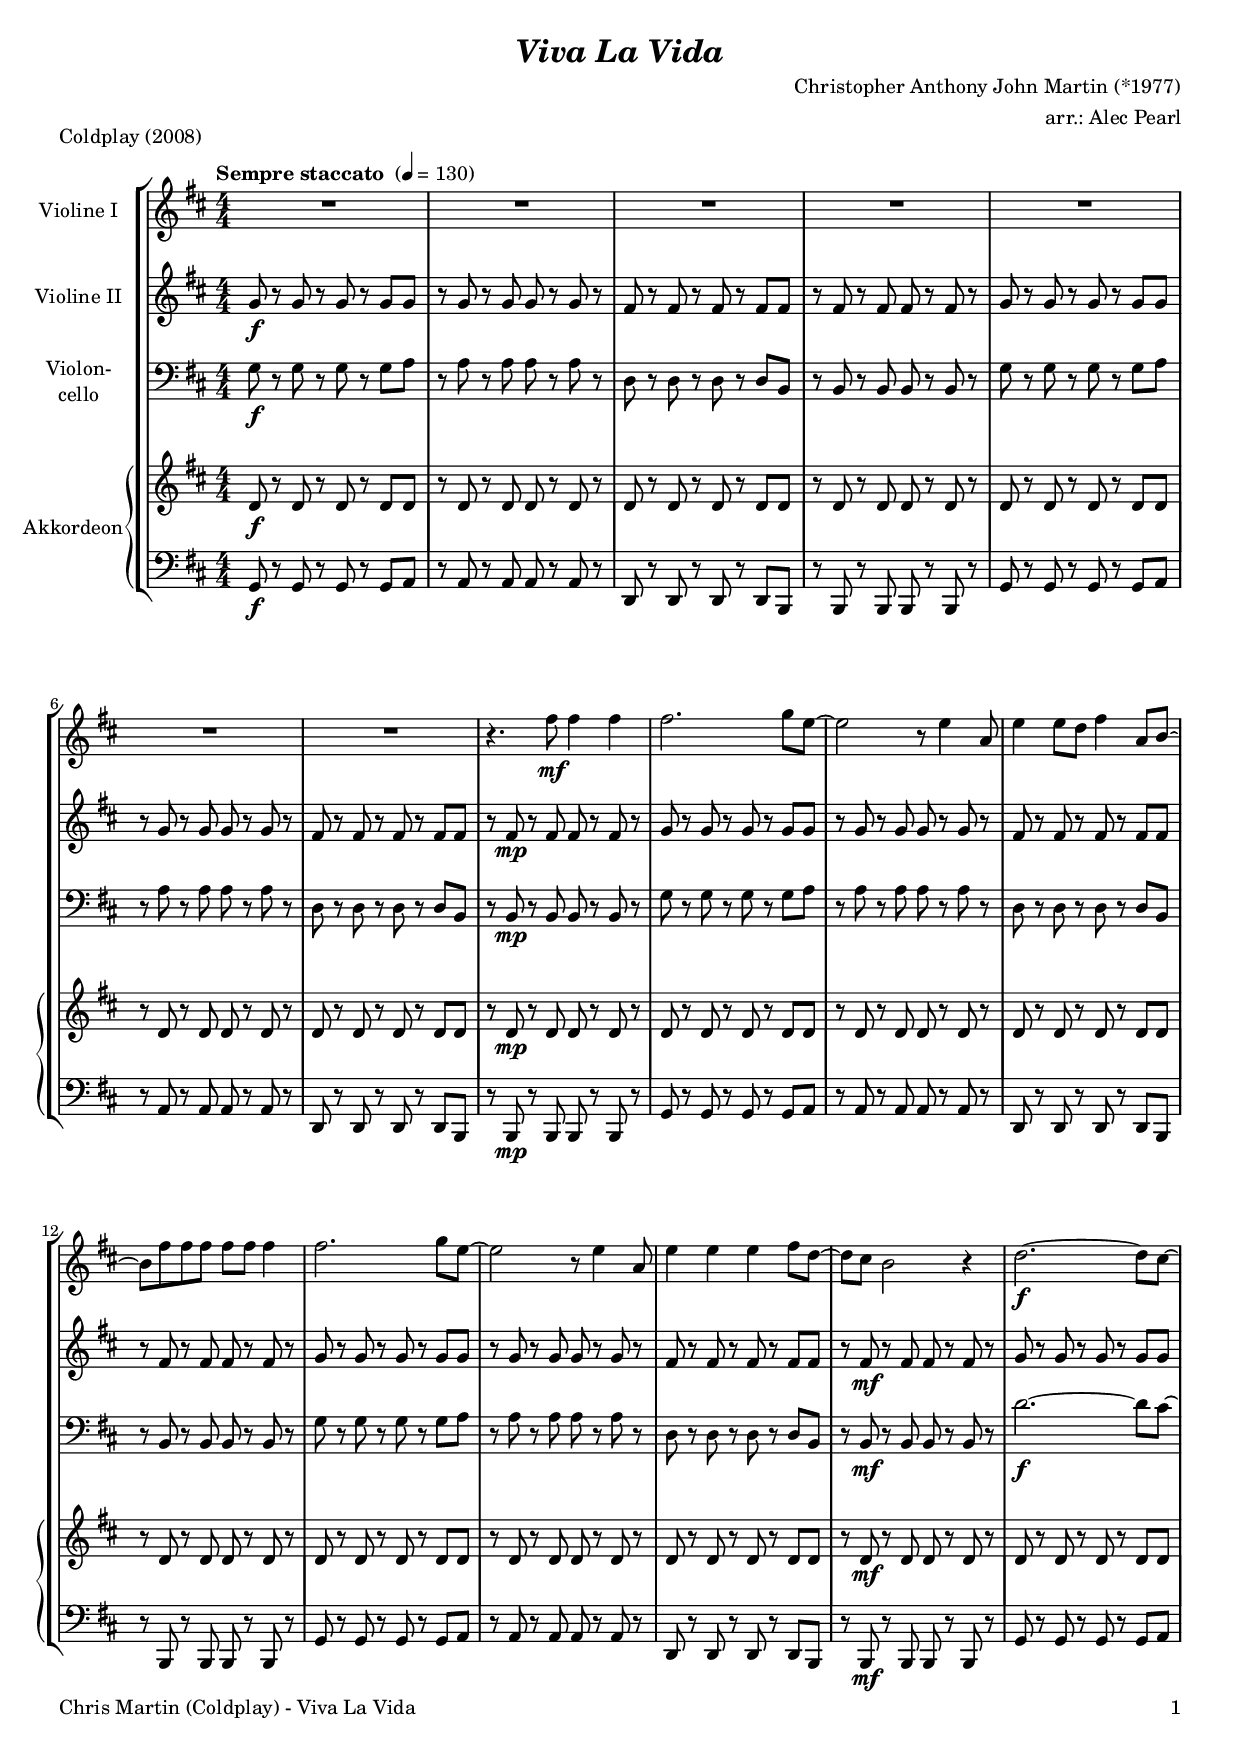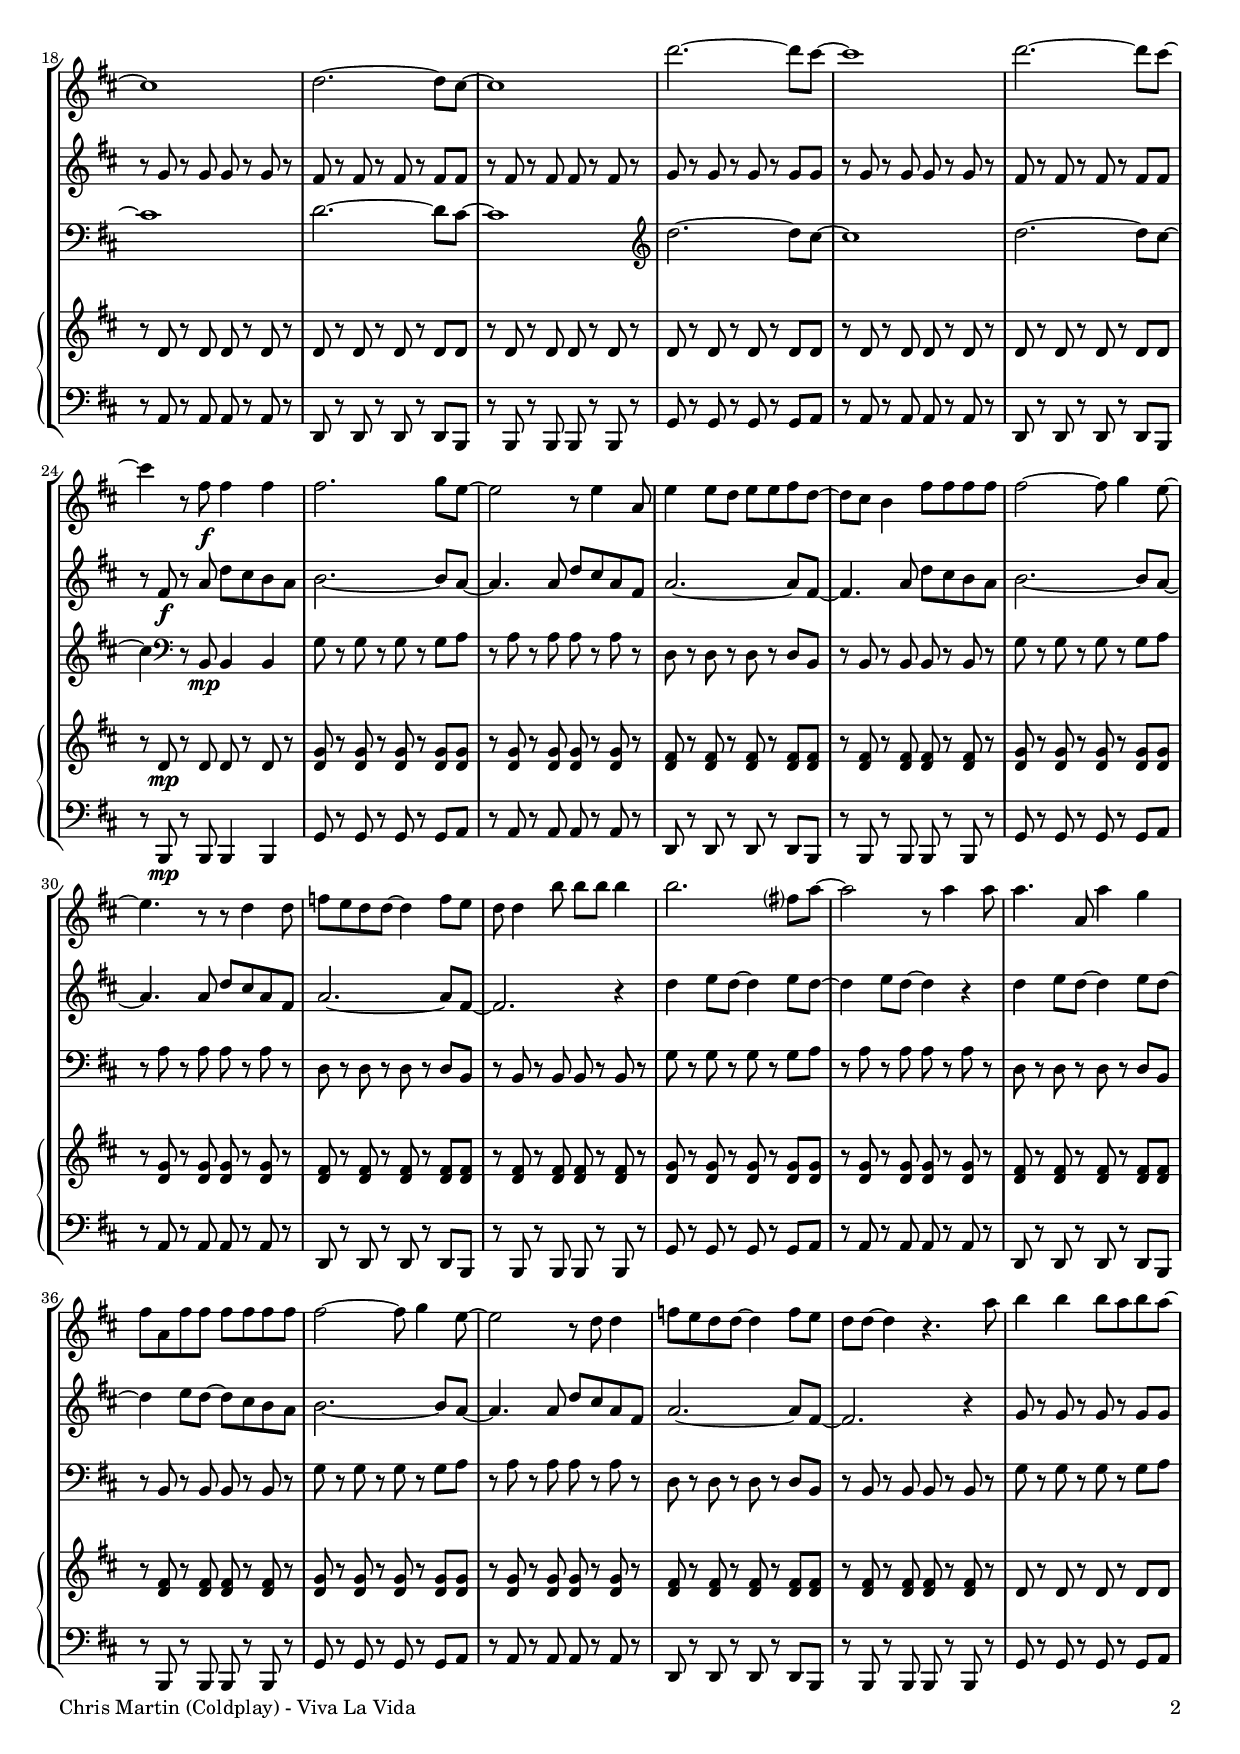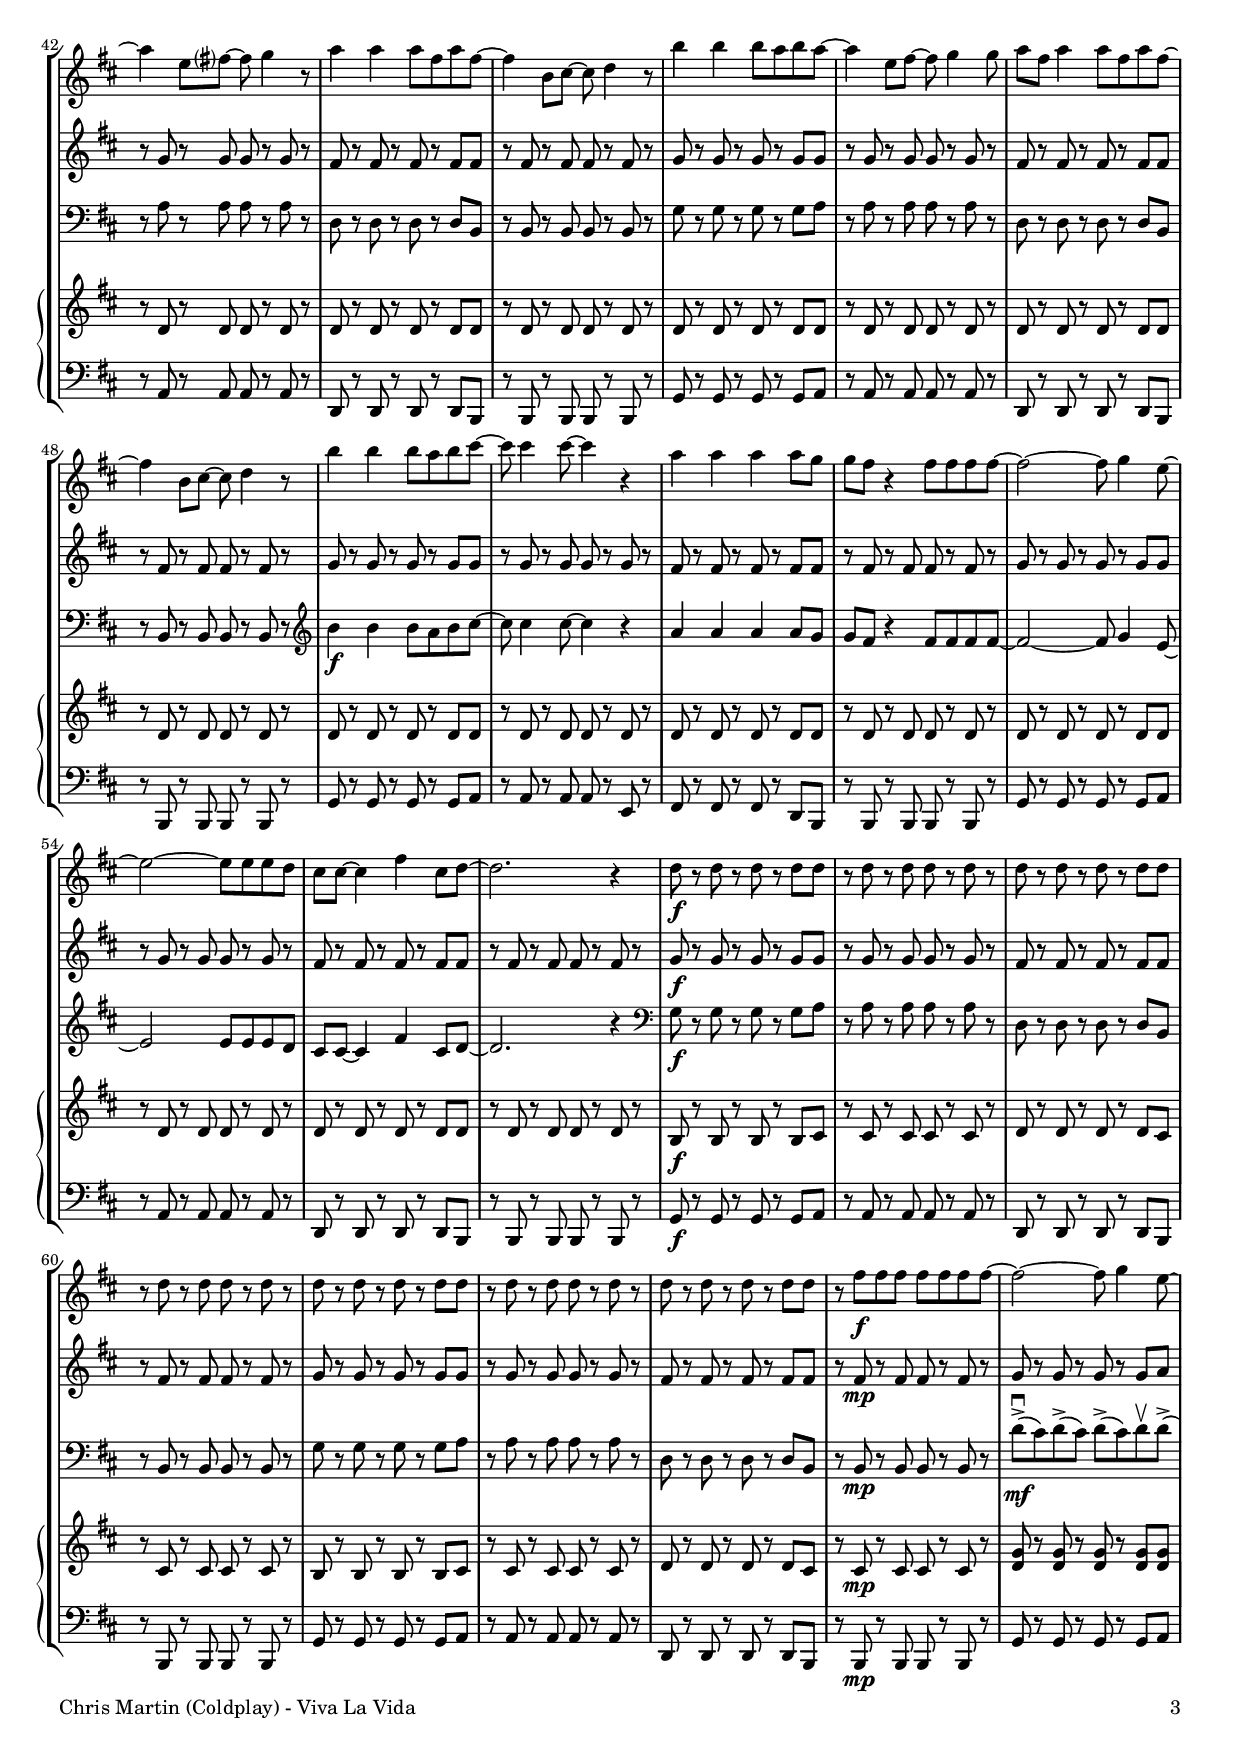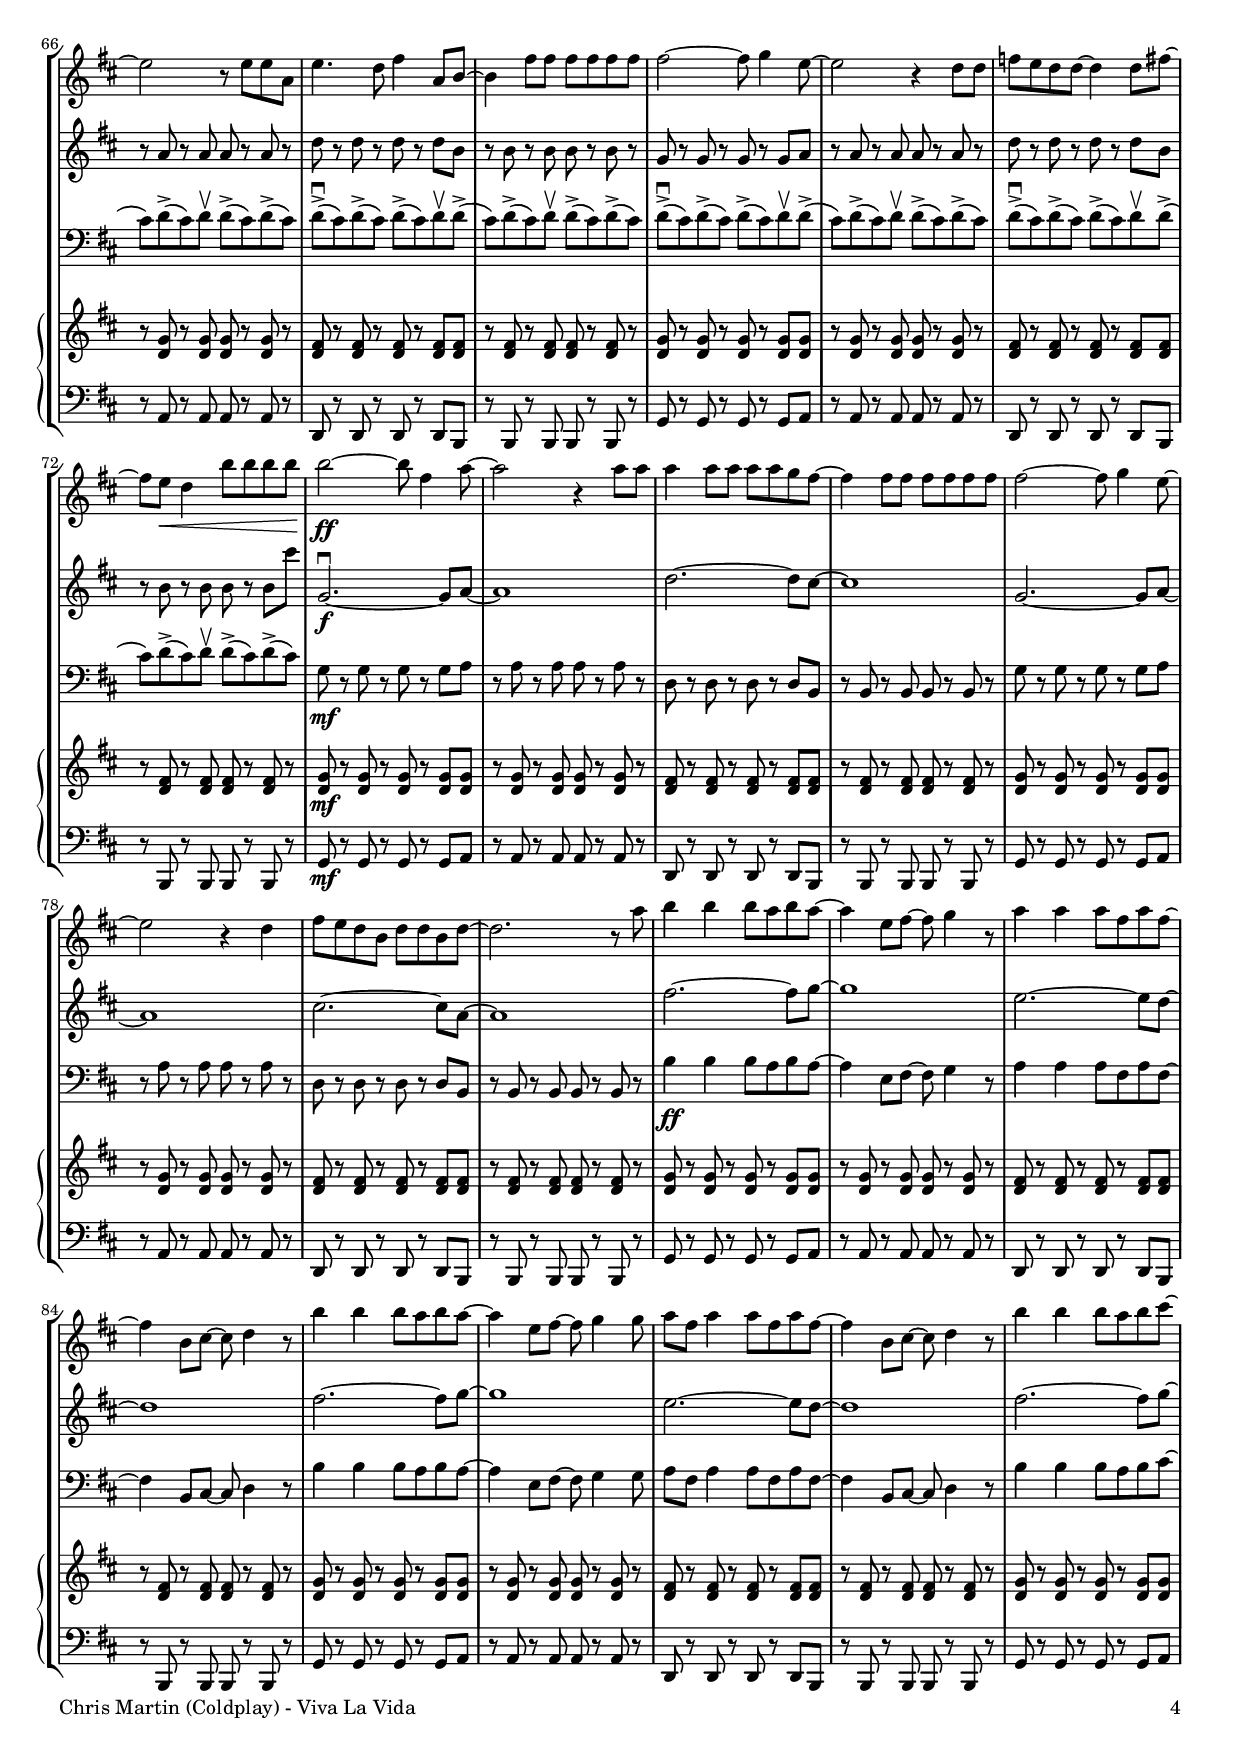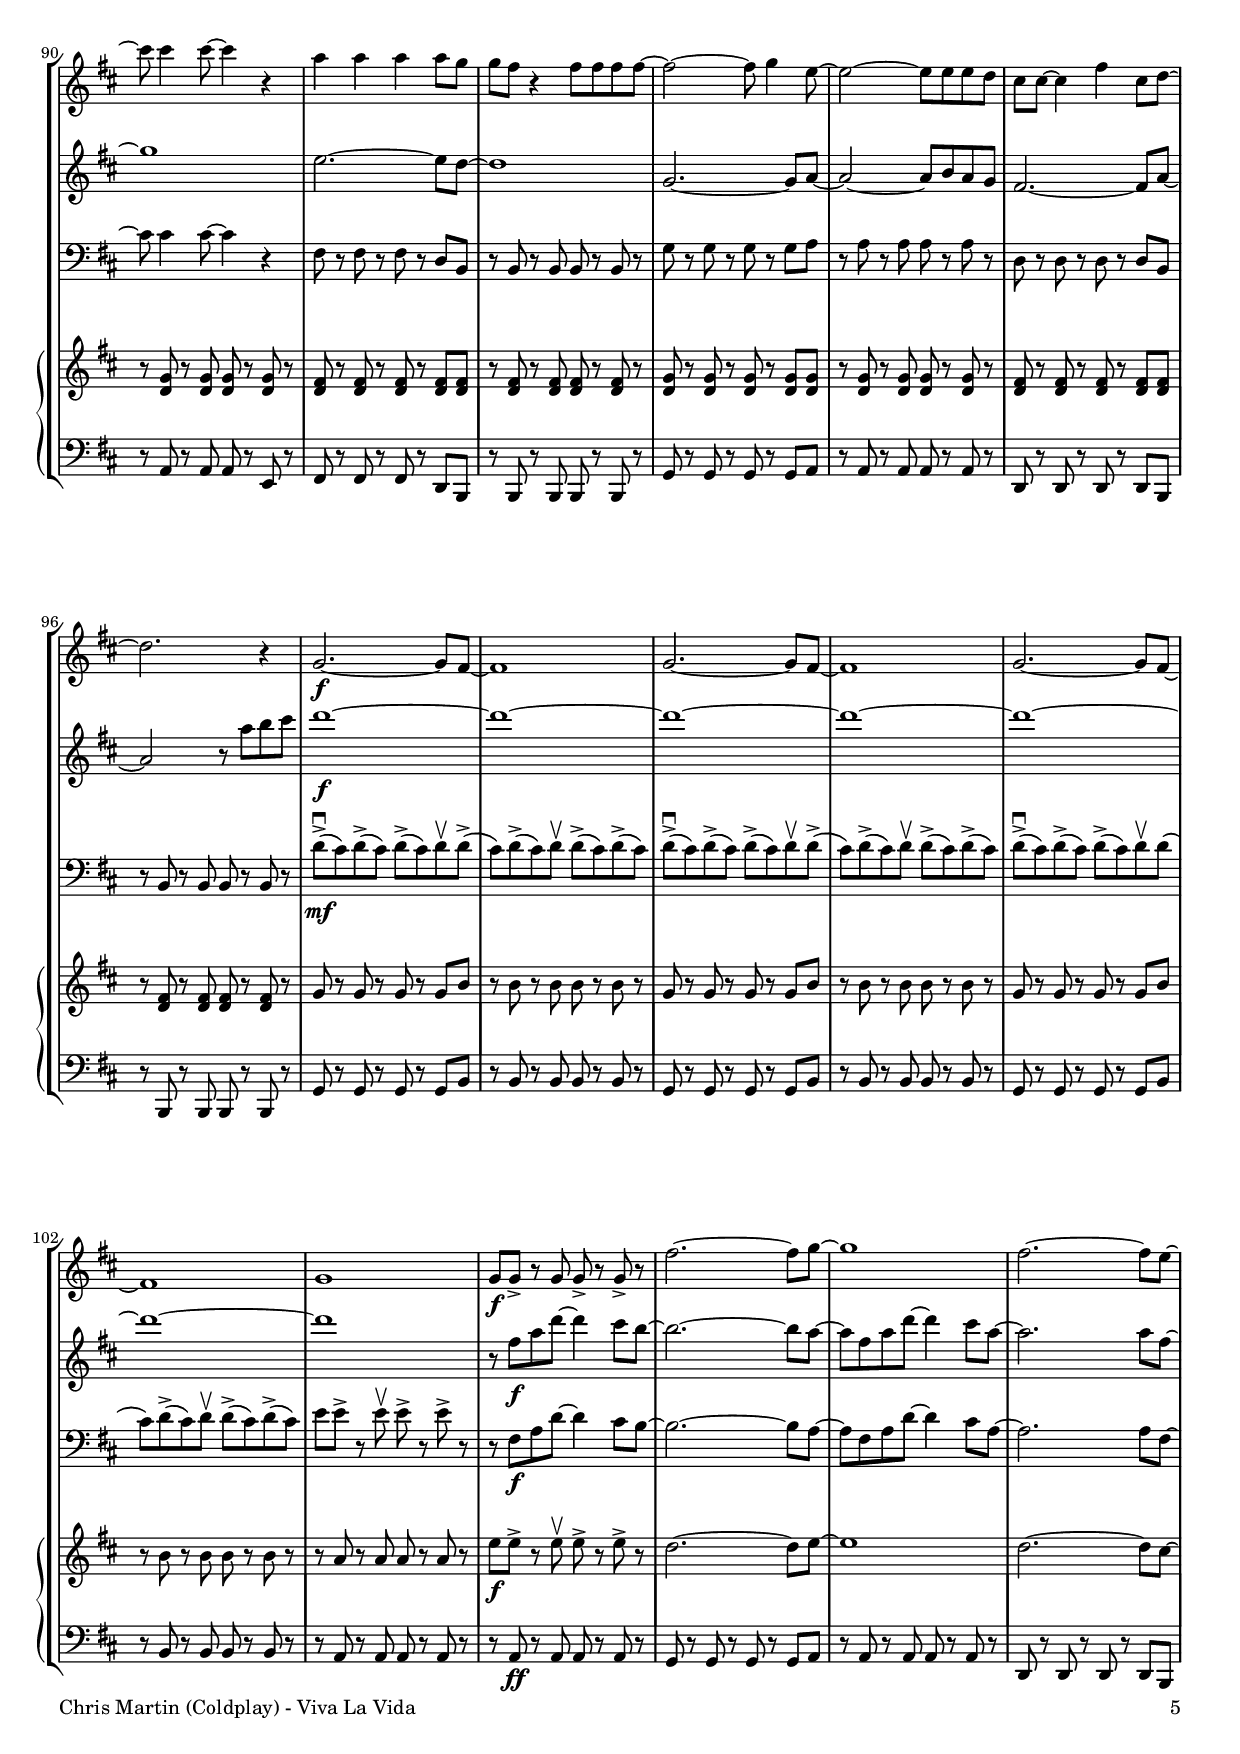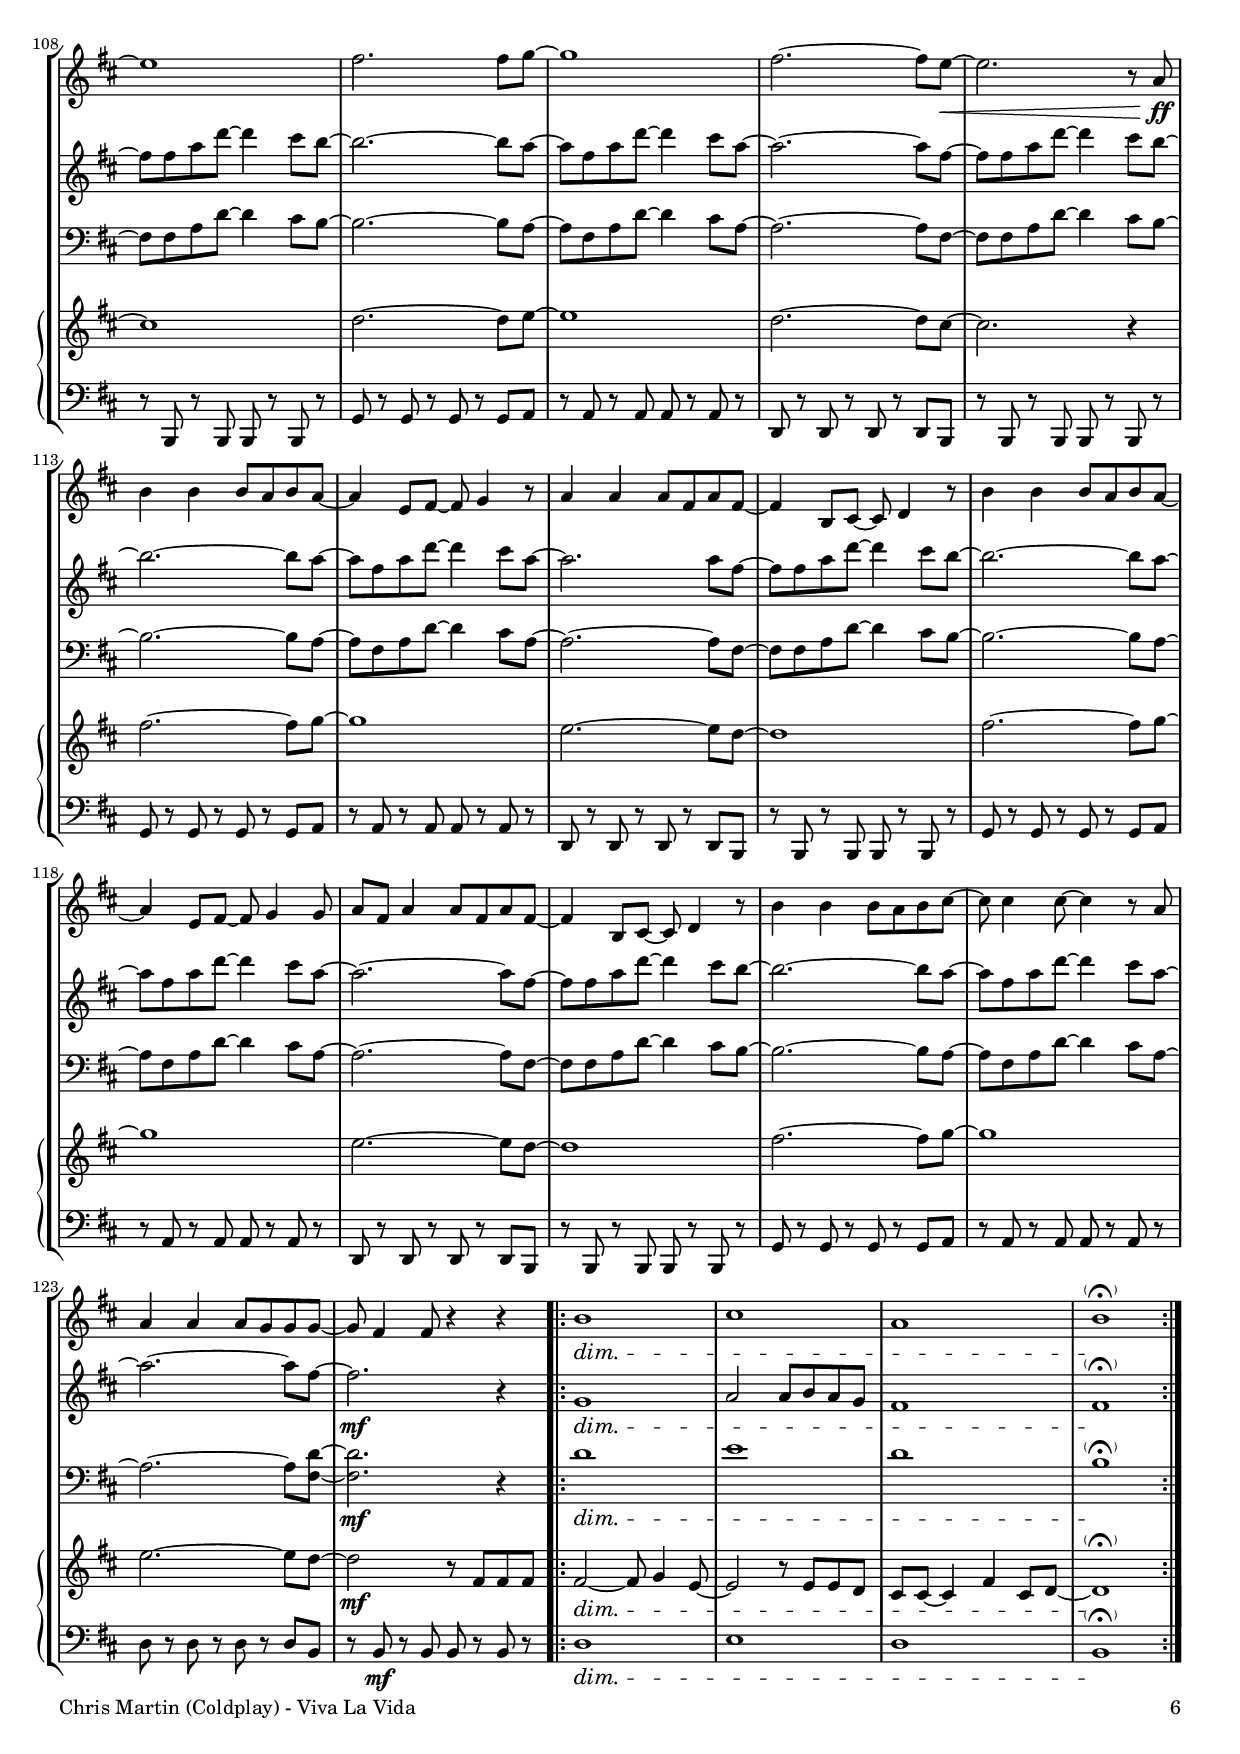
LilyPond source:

\version "2.24.4"
\include "deutsch.ly"

#(set-global-staff-size 17.25)

\header {
  title       = \markup \bold \italic "Viva La Vida"
  composer    = "Christopher Anthony John Martin (*1977)"
  arranger    = "arr.: Alec Pearl"
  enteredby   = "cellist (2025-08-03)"
  piece       = "Coldplay (2008)"
}

voiceconsts = {
  \key c \major
  \time 4/4
  \numericTimeSignature
  \compressEmptyMeasures
% Set default beaming for all staves
%  \set Timing.beamExceptions = #'()
%  \set Timing.baseMoment     = #(ly:make-moment 1 4)
%  \set Timing.beatStructure  = #'(1 1 1)
  \tempo "Sempre staccato " 4=130
}

mipz = "pizzicato strings"
mivl = "violin"
miba = "cello"
% mikl = "bright acoustic"
% mikl = "church organ"
mikl = "concertina"

va = \relative c'' {
  \voiceconsts

  R1*7
  r4. e8\mf e4 e
  e2. f8 d~
  d2 r8 d4 g,8
  d'4 d8 c e4 g,8 a~
  a e' e e e e e4
  e2. f8 d~
  d2 r8 d4 g,8

  d'4 d d e8 c~
  c h a2 r4
  c2.~\f c8 h~
  h1
  c2.~ c8 h~
  h1
  c'2.~ c8 h~
  h1
  c2.~ c8 h~
  h4 r8 e,\f e4 e

  e2. f8 d~
  d2 r8 d4 g,8
  d'4 d8 c d d e c~
  c h a4 e'8 e e e
  e2~ e8 f4 d8~
  d4. r8 r c4 c8
  es d c c~ c4 es8 d

  c c4 a'8 a a a4
  a2. e?8 g~
  g2 r8 g4 g8
  g4. g,8 g'4 f
  e8 g, e' e e e e e
  e2~ e8 f4 d8~
  d2 r8 c c4

  es8 d c c~ c4 es8 d
  c c~ c4 r4. g'8
  a4 a a8 g a g~
  g4 d8 e?~ e f4 r8
  g4 g g8 e g e~
  e4 a,8 h~ h c4 r8
  a'4 a a8 g a g~

  g4 d8 e~ e f4 f8
  g e g4 g8 e g e~
  e4 a,8 h~ h c4 r8
  a'4 a a8 g a h~
  h h4 h8~ h4 r
  g g g g8 f

  f e r4 e8 e e e~
  e2~ e8 f4 d8~
  d2~ d8 d d c
  h h~ h4 e h8 c~
  c2. r4
  c8\f r c r c r c c
  r c r c c r c r

  c r c r c r c c
  r c r c c r c r
  c r c r c r c c
  r c r c c r c r
  c r c r c r c c
  r e\f e e e e e e~

  e2~ e8 f4 d8~
  d2 r8 d d g,
  d'4. c8 e4 g,8 a~
  a4 e'8 e e e e e
  e2~ e8 f4 d8~
  d2 r4 c8 c
  es d c c~ c4 c8 e~

  e d\< c4 a'8 a a a\!
  a2~\ff a8 e4 g8~
  g2 r4 g8 g
  g4 g8 g g g f e~
  e4 e8 e e e e e
  e2~ e8 f4 d8~
  d2 r4 c

  e8 d c a c c a c~
  c2. r8 g'
  a4 a a8 g a g~
  g4 d8 e~ e f4 r8
  g4 g g8 e g e~
  e4 a,8 h~ h c4 r8
  a'4 a a8 g a g~

  g4 d8 e~ e f4 f8
  g8 e g4 g8 e g e~
  e4 a,8 h~ h c4 r8
  a'4 a a8 g a h~
  h h4 h8~ h4 r
  g g g g8 f

  f e r4 e8 e e e~
  e2~ e8 f4 d8~
  d2~ d8 d d c
  h h~ h4 e h8 c~
  c2. r4
  f,2.~\f f8 e~
  e1
  f2.~ f8 e~
  e1

  f2.~ f8 e~
  e1
  f
  f8\f f-> r f f-> r f-> r
  e'2.~ e8 f~
  f1
  e2.~ e8 d~
  d1
  e2. e8 f~
  f1

  e2.~ e8 d~\<
  d2. r8 g,\!\ff
  a4 a a8 g a g~
  g4 d8 e~ e f4 r8
  g4 g g8 e g e~
  e4 a,8 h~ h c4 r8
  a'4 a a8 g a g~

  g4 d8 e~ e f4 f8
  g e g4 g8 e g e~
  e4 a,8 h~ h c4 r8
  a'4 a a8 g a h~
  h h4 h8~ h4 r8 g
  g4 g g8 f f f~

  f e4 e8 r4 r
  \repeat volta 2 {
    a1\dim
    h
    g
    a\parenthesize\fermata\!
  }
}

vb = \relative c' {
  \voiceconsts

  f8\f r f r f r f f
  r f r f f r f r
  e r e r e r e e
  r e r e e r e r
  f r f r f r f f

  r f r f f r f r
  e r e r e r e e
  r e\mp r e e r e r
  f r f r f r f f
  r f r f f r f r

  e r e r e r e e
  r e r e e r e r
  f r f r f r f f
  r f r f f r f r
  e r e r e r e e

  r e\mf r e e r e r
  f r f r f r f f
  r f r f f r f r
  e r e r e r e e
  r e r e e r e r

  f r f r f r f f
  r f r f f r f r
  e r e r e r e e
  r e\f r g c h a g
  a2.~ a8 g~
  g4. g8 c h g e

  g2.~ g8 e~
  e4. g8 c h a g
  a2.~ a8 g~
  g4. g8 c h g e
  g2.~ g8 e~
  e2. r4
  c' d8 c~ c4 d8 c~
  c4 d8 c~ c4 r

  c d8 c~ c4 d8 c~
  c4 d8 c~ c h a g
  a2.~ a8 g~
  g4. g8 c h g e
  g2.~ g8 e~
  e2. r4
  f8 r f r f r f f

  r f r f f r f r
  e r e r e r e e
  r e r e e r e r
  f r f r f r f f
  r f r f f r f r

  e r e r e r e e
  r e r e e r e r
  f r f r f r f f
  r f r f f r f r
  e r e r e r e e

  r e r e e r e r
  f r f r f r f f
  r f r f f r f r
  e r e r e r e e
  r e r e e r e r

  f\f r f r f r f f
  r f r f f r f r
  e r e r e r e e
  r e r e e r e r
  f r f r f r f f

  r f r f f r f r
  e r e r e r e e
  r e\mp r e e r e r
  f r f r f r f g
  r g r g g r g r

  c r c r c r c a
  r a r a a r a r
  f r f r f r f g
  r g r g g r g r
  c r c r c r c a

  r a r a a r a h'
  f,2.~\downbow\f f8 g~
  g1
  c2.~ c8 h~
  h1
  f2.~ f8 g~
  g1
  h2.~ h8 g~
  g1
  e'2.~ e8 f~

  f1
  d2.~ d8 c~
  c1
  e2.~ e8 f~
  f1
  d2.~ d8 c~
  c1
  e2.~ e8 f~
  f1
  d2.~ d8 c~
  c1

  f,2.~ f8 g~
  g2~ g8 a g f
  e2.~ e8 g~
  g2 r8 g' a h
  c1~\f
  c~
  c~
  c~
  c~
  c~
  c

  r8 e,\f g c~ c4 h8 a~
  a2.~ a8 g~
  g e g c~
  c4 h8 g~
  g2. g8 e~
  e e g c~ c4 h8 a~
  a2.~ a8 g~
  g e g c~ c4 h8 g~

  g2.~ g8 e~
  e e g c~ c4 h8 a~
  a2.~ a8 g~
  g e g c~ c4 h8 g~
  g2. g8 e~
  e e g c~ c4 h8 a~
  a2.~ a8 g~

  g e g c~ c4 h8 g~
  g2.~ g8 e~
  e e g c~ c4 h8 a~
  a2.~ a8 g~
  g e g c~ c4 h8 g~
  g2.~ g8 e~
  e2.\mf r4
  \repeat volta 2 {
    f,1\dim

    g2 g8 a g f
    e1
    e\parenthesize\fermata\!
  }
}

vc = \relative c {
  \voiceconsts
  \clef "bass"
  
  f8\f r f r f r f g
  r g r g g r g r
  c, r c r c r c a
  r a r a a r a r
  f' r f r f r f g

  r g r g g r g r
  c, r c r c r c a
  r a\mp r a a r a r
  f' r f r f r f g
  r g r g g r g r

  c, r c r c r c a
  r a r a a r a r
  f' r f r f r f g
  r g r g g r g r
  c, r c r c r c a

  r a\mf r a a r a r
  c'2.~\f c8 h~
  h1
  c2.~ c8 h~
  h1 \clef "treble"
  c'2.~ c8 h~
  h1
  c2.~ c8 h~ h4 \clef "bass" r8 a,,\mp a4 a

  f'8 r f r f r f g
  r g r g g r g r
  c, r c r c r c a
  r a r a a r a r
  f' r f r f r f g
  r g r g g r g r

  c, r c r c r c a
  r a r a a r a r
  f' r f r f r f g
  r g r g g r g r
  c, r c r c r c a

  r a r a a r a r
  f' r f r f r f g
  r g r g g r g r
  c, r c r c r c a
  r a r a a r a r

  f' r f r f r f g
  r g r g g r g r
  c, r c r c r c a
  r a r a a r a r
  f' r f r f r f g
  r g r g g r g r

  c, r c r c r c a
  r a r a a r a r \clef "treble"
  a''4\f a a8 g a h~
  h h4 h8~ h4 r
  g g g g8 f
  f e r4 e8 e e e~

  e2~ e8 f4 d8~
  d2 d8 d d c
  h h~ h4 e h8 c~
  c2. r4 \clef "bass"
  f,8\f r f r f r f g
  r g r g g r g r
  c, r c r c r c a

  r a r a a r a r
  f' r f r f r f g
  r g r g g r g r
  c, r c r c r c a
  r a\mp r a a r a r

  c'(->\downbow\mf h) c(-> h) c(-> h) c\upbow c(->
  h) c(-> h) c\upbow c(-> h) c(-> h)
  c(->\downbow h) c(-> h) c(-> h) c\upbow c(->
  h) c(-> h) c\upbow c(-> h) c(-> h)
  c(->\downbow h) c(-> h) c(-> h) c\upbow c(->

  h) c(-> h) c\upbow c(-> h) c(-> h)
  c(->\downbow h) c(-> h) c(-> h) c\upbow c(->
  h) c(-> h) c\upbow c(-> h) c(-> h)
  f\mf r f r f r f g
  r g r g g r g r

  c, r c r c r c a
  r a r a a r a r
  f' r f r f r f g
  r g r g g r g r
  c, r c r c r c a

  r a r a a r a r
  a'4\ff a a8 g a g~
  g4 d8 e~ e f4 r8
  g4 g g8 e g e~
  e4 a,8 h~ h c4 r8
  a'4 a a8 g a g~

  g4 d8 e~ e f4 f8
  g e g4 g8 e g e~
  e4 a,8 h~ h c4 r8
  a'4 a a8 g a h~
  h h4 h8~ h4 r
  e,8 r e r e r c a

  r a r a a r a r
  f' r f r f r f g
  r g r g g r g r
  c, r c r c r c a
  r a r a a r a r
  c'(->\downbow\mf h) c(-> h) c(-> h) c\upbow c(->
  h) c(-> h) c\upbow c(-> h) c(-> h)
  c(->\downbow h) c(-> h) c(-> h) c\upbow c(->
  h) c(-> h) c\upbow c(-> h) c(-> h)
  c(->\downbow h) c(-> h) c(-> h) c\upbow c(

  h) c(-> h) c\upbow c(-> h) c(-> h)
  d d-> r d\upbow d-> r d-> r
  r e,\f g c~ c4 h8 a~
  a2.~ a8 g~
  g e g c~ c4 h8 g~
  g2. g8 e~
  e e g c~ c4 h8 a~
  a2.~ a8 g~

  g e g c~ c4 h8 g~
  g2.~ g8 e~ e e g c~ c4 h8 a~
  a2.~ a8 g~
  g e g c~ c4 h8 g~
  g2.~ g8 e~
  e e g c~ c4 h8 a~

  a2.~ a8 g~
  g e g c~ c4 h8 g~
  g2.~ g8 e~
  e e g c~ c4 h8 a~
  a2.~ a8 g~
  g e g c~ c4 h8 g~
  g2.~ g8 <e c'>~
  <e c'>2.\mf r4

  \repeat volta 2 {
    c'1\dim
    d
    c
    a\parenthesize\fermata\!
  }
}

vd = \relative c' {
  \voiceconsts

  c8\f r c r c r c c
  r c r c c r c r
  c r c r c r c c
  r c r c c r c r
  c r c r c r c c

  r c r c c r c r
  c r c r c r c c
  r c\mp r c c r c r
  c r c r c r c c
  r c r c c r c r

  c r c r c r c c
  r c r c c r c r
  c r c r c r c c
  r c r c c r c r
  c r c r c r c c

  r c\mf r c c r c r
  c r c r c r c c
  r c r c c r c r
  c r c r c r c c
  r c r c c r c r

  c r c r c r c c
  r c r c c r c r
  c r c r c r c c
  r c\mp r c c r c r
  <c f> r <c f> r <c f> r <c f> <c f>

  r <c f> r <c f> <c f> r <c f> r
  <c e> r <c e> r <c e> r <c e>  <c e>
  r <c e> r <c e>  <c e> r <c e> r
  <c f> r <c f> r <c f> r <c f> <c f>
  r <c f> r <c f> <c f> r <c f> r

  <c e> r <c e> r <c e> r <c e> <c e>
  r <c e> r <c e>  <c e> r <c e> r
  <c f> r <c f> r <c f> r <c f> <c f>
  r <c f> r <c f> <c f> r <c f> r
  <c e> r <c e> r <c e> r <c e> <c e>
  
  r <c e> r <c e>  <c e> r <c e> r
  <c f> r <c f> r <c f> r <c f> <c f>
  r <c f> r <c f> <c f> r <c f> r
  <c e> r <c e> r <c e> r <c e> <c e>
  r <c e> r <c e>  <c e> r <c e> r

  c r c r c r c c
  r c r c c r c r
  c r c r c r c c
  r c r c c r c r
  c r c r c r c c
  
  r c r c c r c r
  c r c r c r c c
  r c r c c r c r
  c r c r c r c c
  r c r c c r c r

  c r c r c r c c
  r c r c c r c r
  c r c r c r c c
  r c r c c r c r
  c r c r c r c c
  
  r c r c c r c r
  a\f r a r a r a h
  r h r h h r h r
  c r c r c r c h
  r h r h h r h r

  a r a r a r a h
  r h r h h r h r
  c r c r c r c h
  r h\mp r h h r h r
  <c f> r <c f> r <c f> r <c f> <c f>

  r <c f> r <c f> <c f> r <c f> r
  <c e > r <c e> r <c e> r <c e> <c e>
  r <c e> r <c e> <c e> r <c e> r
  <c f> r <c f> r <c f> r <c f>  <c f>
  r <c f> r <c f> <c f> r <c f> r
  
  <c e > r <c e> r <c e> r <c e> <c e>
  r <c e> r <c e> <c e> r <c e> r
  <c f>\mf r <c f> r <c f> r <c f>  <c f>
  r <c f> r <c f> <c f> r <c f> r  
  <c e > r <c e> r <c e> r <c e> <c e>

  r <c e> r <c e> <c e> r <c e> r
  <c f> r <c f> r <c f> r <c f> <c f>
  r <c f> r <c f> <c f> r <c f> r
  <c e> r <c e> r <c e> r <c e> <c e>
  r <c e> r <c e> <c e> r <c e> r

  <c f> r <c f> r <c f> r <c f> <c f>
  r <c f> r <c f> <c f> r <c f> r
  <c e> r <c e> r <c e> r <c e> <c e>
  r <c e> r <c e> <c e> r <c e> r
  <c f> r <c f> r <c f> r <c f> <c f>
  
  r <c f> r <c f> <c f> r <c f> r
  <c e> r <c e> r <c e> r <c e> <c e>
  r <c e> r <c e> <c e> r <c e> r
  <c f> r <c f> r <c f> r <c f> <c f>
  r <c f> r <c f> <c f> r <c f> r
  
  <c e> r <c e> r <c e> r <c e> <c e>
  r <c e> r <c e> <c e> r <c e> r
  <c f> r <c f> r <c f> r <c f> <c f>
  r <c f> r <c f> <c f> r <c f> r
  <c e> r <c e> r <c e> r <c e> <c e>
  
  r <c e> r <c e>  <c e> r <c e> r
  f r f r f r f a
  r a r a a r a r
  f r f r f r f a
  r a r a a r a r
  f r f r f r f a
  r a r a a r a r

  r g r g g r g r
  d'\f d-> r d\upbow d-> r d-> r
  c2.~ c8 d~
  d1
  c2.~ c8 h~
  h1
  c2.~ c8 d~
  d1

  c2.~ c8 h~
  h2. r4
  e2.~ e8 f~
  f1
  d2.~ d8 c~
  c1
  e2.~ e8 f~
  f1
  d2.~ d8 c~
  c1
  e2.~ e8 f~

  f1
  d2.~ d8 c~
  c2\mf r8 e, e e
  \repeat volta 2 {
    e2~\dim e8 f4 d8~
    d2 r8 d d c
    h h~ h4 e h8 c~
    c1\parenthesize\fermata\!
  }
}

ve = \relative c, {
  \voiceconsts
  \clef "bass"
  
  f8\f r f r f r f g
  r g r g g r g r
  c, r c r c r c a
  r a r a a r a r
  f' r f r f r f g

  r g r g g r g r
  c, r c r c r c a
  r a\mp r a a r a r
  f' r f r f r f g
  r g r g g r g r

  c, r c r c r c a
  r a r a a r a r
  f' r f r f r f g
  r g r g g r g r
  c, r c r c r c a

  r a\mf r a a r a r
  f' r f r f r f g
  r g r g g r g r
  c, r c r c r c a
  r a r a a r a r

  f' r f r f r f g
  r g r g g r g r
  c, r c r c r c a
  r a\mp r a a4 a
  f'8 r f r f r f g

  r g r g g r g r
  c, r c r c r c a
  r a r a a r a r
  f' r f r f r f g
  r g r g g r g r

  c, r c r c r c a
  r a r a a r a r
  f' r f r f r f g
  r g r g g r g r
  c, r c r c r c a

  r a r a a r a r
  f' r f r f r f g
  r g r g g r g r
  c, r c r c r c a
  r a r a a r a r

  f' r f r f r f g
  r g r g g r g r
  c, r c r c r c a
  r a r a a r a r
  f' r f r f r f g

  r g r g g r g r
  c, r c r c r c a
  r a r a a r a r
  f' r f r f r f g
  r g r g g r d r

  e r e r e r c a
  r a r a a r a r
  f' r f r f r f g
  r g r g g r g r
  c, r c r c r c a

  r a r a a r a r
  f'\f r f r f r f g
  r g r g g r g r
  c, r c r c r c a
  r a r a a r a r

  f' r f r f r f g
  r g r g g r g r
  c, r c r c r c a
  r a\mp r a a r a r
  f' r f r f r f g

  r g r g g r g r
  c, r c r c r c a
  r a r a a r a r
  f' r f r f r f g
  r g r g g r g r

  c, r c r c r c a
  r a r a a r a r
  f'\mf r f r f r f g
  r g r g g r g r
  c, r c r c r c a

  r a r a a r a r
  f' r f r f r f g
  r g r g g r g r
  c, r c r c r c a
  r a r a a r a r

  f' r f r f r f g
  r g r g g r g r
  c, r c r c r c a
  r a r a a r a r
  f' r f r f r f g

  r g r g g r g r
  c, r c r c r c a
  r a r a a r a r
  f' r f r f r f g
  r g r g g r d r

  e r e r e r c a
  r a r a a r a r
  f' r f r f r f g
  r g r g g r g r
  c, r c r c r c a

  r a r a a r a r
  f' r f r f r f a
  r a r a a r a r
  f r f r f r f a
  r a r a a r a r

  f r f r f r f a
  r a r a a r a r
  r g r g g r g r
  r g\ff r g g r g r
  f r f r f r f g

  r g r g g r g r
  c, r c r c r c a
  r a r a a r a r
  f' r f r f r f g
  r g r g g r g r

  c, r c r c r c a
  r a r a a r a r
  f' r f r f r f g
  r g r g g r g r
  c, r c r c r c a

  r a r a a r a r
  f' r f r f r f g
  r g r g g r g r
  c, r c r c r c a
  r a r a a r a r

  f' r f r f r f g
  r g r g g r g r
  c r c r c r c a
  r a\mf r a a r a r
  \repeat volta 2 {
    c1\dim
    d
    c
    a\parenthesize\fermata\!
  }
}


music = \new StaffGroup <<
  \new Staff {
    \set Staff.midiInstrument = \mivl
    \set Staff.instrumentName = \markup \center-column { "Violine I" }
    \transpose c d { \va }
  }

  \new Staff {
    \set Staff.midiInstrument = \mivl
    \set Staff.instrumentName = \markup \center-column { "Violine II" }
    \transpose c d { \vb }
  }

  \new Staff {
    \set Staff.midiInstrument = \miba
    \set Staff.instrumentName = \markup \center-column { "Violon-" "cello" }
    \transpose c d { \vc }
  }

  \new PianoStaff <<
    \set PianoStaff.midiInstrument = \mikl
    \set PianoStaff.instrumentName = \markup \center-column { "Akkordeon" }
    <<
      \new Staff {
	\transpose c d { \vd }
      }
      
      %    \new Dynamics \vdy
      
      \new Staff {
	\transpose c d { \ve }
      }
    >>  
  >>
>>

\book {
  \paper {
    print-page-number = ##t
    print-first-page-number = ##t
    ragged-last-bottom = ##f
    oddHeaderMarkup = \markup \null
    evenHeaderMarkup = \markup \null
    oddFooterMarkup = \markup {
      \fill-line {
        \if \should-print-page-number
        "Chris Martin (Coldplay) - Viva La Vida" \fromproperty #'page:page-number-string
      }
    }
    evenFooterMarkup = \oddFooterMarkup
  } \score {
    \music
    \layout {}
  }

  \score {
    \unfoldRepeats \music

    \midi {
      \context {
        \Score
      }
    }
  }
}
